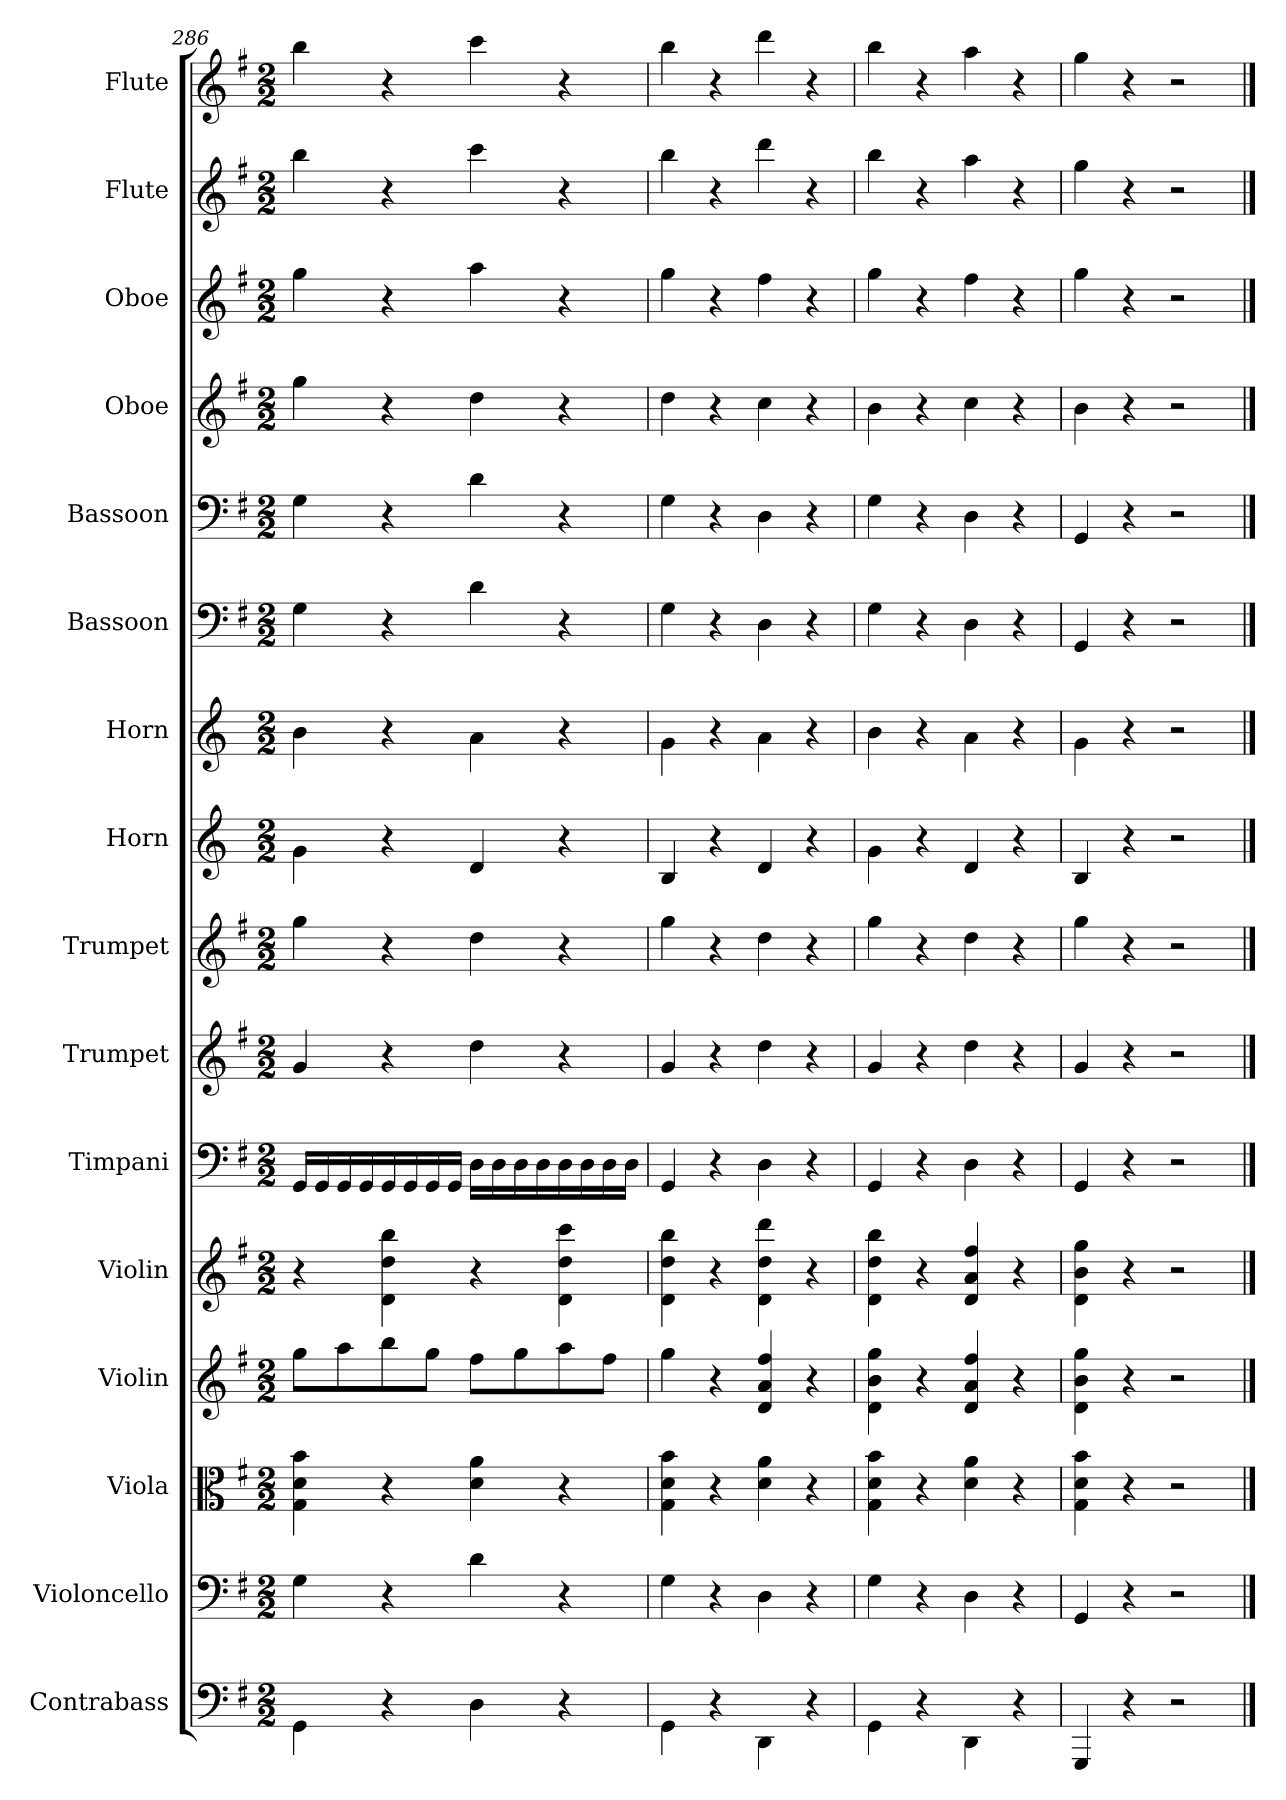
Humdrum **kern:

**kern	**kern	**kern	**kern	**kern	**kern	**kern	**kern	**kern	**kern	**kern	**kern	**kern	**kern	**kern	**kern
*part16	*part15	*part14	*part13	*part12	*part11	*part10	*part9	*part8	*part7	*part6	*part5	*part4	*part3	*part2	*part1
*staff16	*staff15	*staff14	*staff13	*staff12	*staff11	*staff10	*staff9	*staff8	*staff7	*staff6	*staff5	*staff4	*staff3	*staff2	*staff1
*I"Contrabass	*I"Violoncello	*I"Viola	*I"Violin	*I"Violin	*I"Timpani	*I"Trumpet	*I"Trumpet	*I"Horn	*I"Horn	*I"Bassoon	*I"Bassoon	*I"Oboe	*I"Oboe	*I"Flute	*I"Flute
*I'Cb	*I'Vc	*I'Vla	*I'Vln	*I'Vln	*I'Timp	*I'Tpt	*I'Tpt	*I'Hn	*I'Hn	*I'Bsn	*I'Bsn	*I'Ob	*I'Ob	*I'Fl	*I'Fl
*clefF4	*clefF4	*clefC3	*clefG2	*clefG2	*	*clefG2	*clefG2	*clefG2	*clefG2	*clefF4	*clefF4	*clefG2	*clefG2	*clefG2	*clefG2
*k[f#]	*k[f#]	*k[f#]	*k[f#]	*k[f#]	*k[f#]	*k[f#]	*k[f#]	*k[]	*k[]	*k[f#]	*k[f#]	*k[f#]	*k[f#]	*k[f#]	*k[f#]
*M2/2	*M2/2	*M2/2	*M2/2	*M2/2	*M2/2	*M2/2	*M2/2	*M2/2	*M2/2	*M2/2	*M2/2	*M2/2	*M2/2	*M2/2	*M2/2
=286	=286	=286	=286	=286	=286	=286	=286	=286	=286	=286	=286	=286	=286	=286	=286
4GG"\	4G\	4G\ 4d\ 4b\	8gg\L	4r	16GG/LL	4g/	4gg\	4g\	4b\	4G\	4G\	4gg\	4gg\	4bb\	4bb\
.	.	.	.	.	16GG/	.	.	.	.	.	.	.	.	.	.
.	.	.	8aa\	.	16GG/	.	.	.	.	.	.	.	.	.	.
.	.	.	.	.	16GG/	.	.	.	.	.	.	.	.	.	.
4r	4r	4r	8bb\	4d\ 4dd\ 4bb\	16GG/	4r	4r	4r	4r	4r	4r	4r	4r	4r	4r
.	.	.	.	.	16GG/	.	.	.	.	.	.	.	.	.	.
.	.	.	8gg\J	.	16GG/	.	.	.	.	.	.	.	.	.	.
.	.	.	.	.	16GG/JJ	.	.	.	.	.	.	.	.	.	.
4D"\	4d\	4d\ 4a\	8ff#\L	4r	16D\LL	4dd\	4dd\	4d/	4a\	4d\	4d\	4dd\	4aa\	4ccc\	4ccc\
.	.	.	.	.	16D\	.	.	.	.	.	.	.	.	.	.
.	.	.	8gg\	.	16D\	.	.	.	.	.	.	.	.	.	.
.	.	.	.	.	16D\	.	.	.	.	.	.	.	.	.	.
4r	4r	4r	8aa\	4d\ 4dd\ 4ccc\	16D\	4r	4r	4r	4r	4r	4r	4r	4r	4r	4r
.	.	.	.	.	16D\	.	.	.	.	.	.	.	.	.	.
.	.	.	8ff#\J	.	16D\	.	.	.	.	.	.	.	.	.	.
.	.	.	.	.	16D\JJ	.	.	.	.	.	.	.	.	.	.
=287	=287	=287	=287	=287	=287	=287	=287	=287	=287	=287	=287	=287	=287	=287	=287
4GG"\	4G\	4G\ 4d\ 4b\	4gg\	4d\ 4dd\ 4bb\	4GG/	4g/	4gg\	4B/	4g\	4G\	4G\	4dd\	4gg\	4bb\	4bb\
4r	4r	4r	4r	4r	4r	4r	4r	4r	4r	4r	4r	4r	4r	4r	4r
4DD"\	4D\	4d\ 4a\	4d/ 4a/ 4ff#/	4d\ 4dd\ 4ddd\	4D\	4dd\	4dd\	4d/	4a\	4D\	4D\	4cc\	4ff#\	4ddd\	4ddd\
4r	4r	4r	4r	4r	4r	4r	4r	4r	4r	4r	4r	4r	4r	4r	4r
=288	=288	=288	=288	=288	=288	=288	=288	=288	=288	=288	=288	=288	=288	=288	=288
4GG"\	4G\	4G\ 4d\ 4b\	4d\ 4b\ 4gg\	4d\ 4dd\ 4bb\	4GG/	4g/	4gg\	4g\	4b\	4G\	4G\	4b\	4gg\	4bb\	4bb\
4r	4r	4r	4r	4r	4r	4r	4r	4r	4r	4r	4r	4r	4r	4r	4r
4DD"\	4D\	4d\ 4a\	4d/ 4a/ 4ff#/	4d/ 4a/ 4ff#/	4D\	4dd\	4dd\	4d/	4a\	4D\	4D\	4cc\	4ff#\	4aa\	4aa\
4r	4r	4r	4r	4r	4r	4r	4r	4r	4r	4r	4r	4r	4r	4r	4r
=289	=289	=289	=289	=289	=289	=289	=289	=289	=289	=289	=289	=289	=289	=289	=289
4GGG"/	4GG/	4G\ 4d\ 4b\	4d\ 4b\ 4gg\	4d\ 4b\ 4gg\	4GG/	4g/	4gg\	4B/	4g\	4GG/	4GG/	4b\	4gg\	4gg\	4gg\
4r	4r	4r	4r	4r	4r	4r	4r	4r	4r	4r	4r	4r	4r	4r	4r
2r	2r	2r	2r	2r	2r	2r	2r	2r	2r	2r	2r	2r	2r	2r	2r
==	==	==	==	==	==	==	==	==	==	==	==	==	==	==	==
*-	*-	*-	*-	*-	*-	*-	*-	*-	*-	*-	*-	*-	*-	*-	*-
